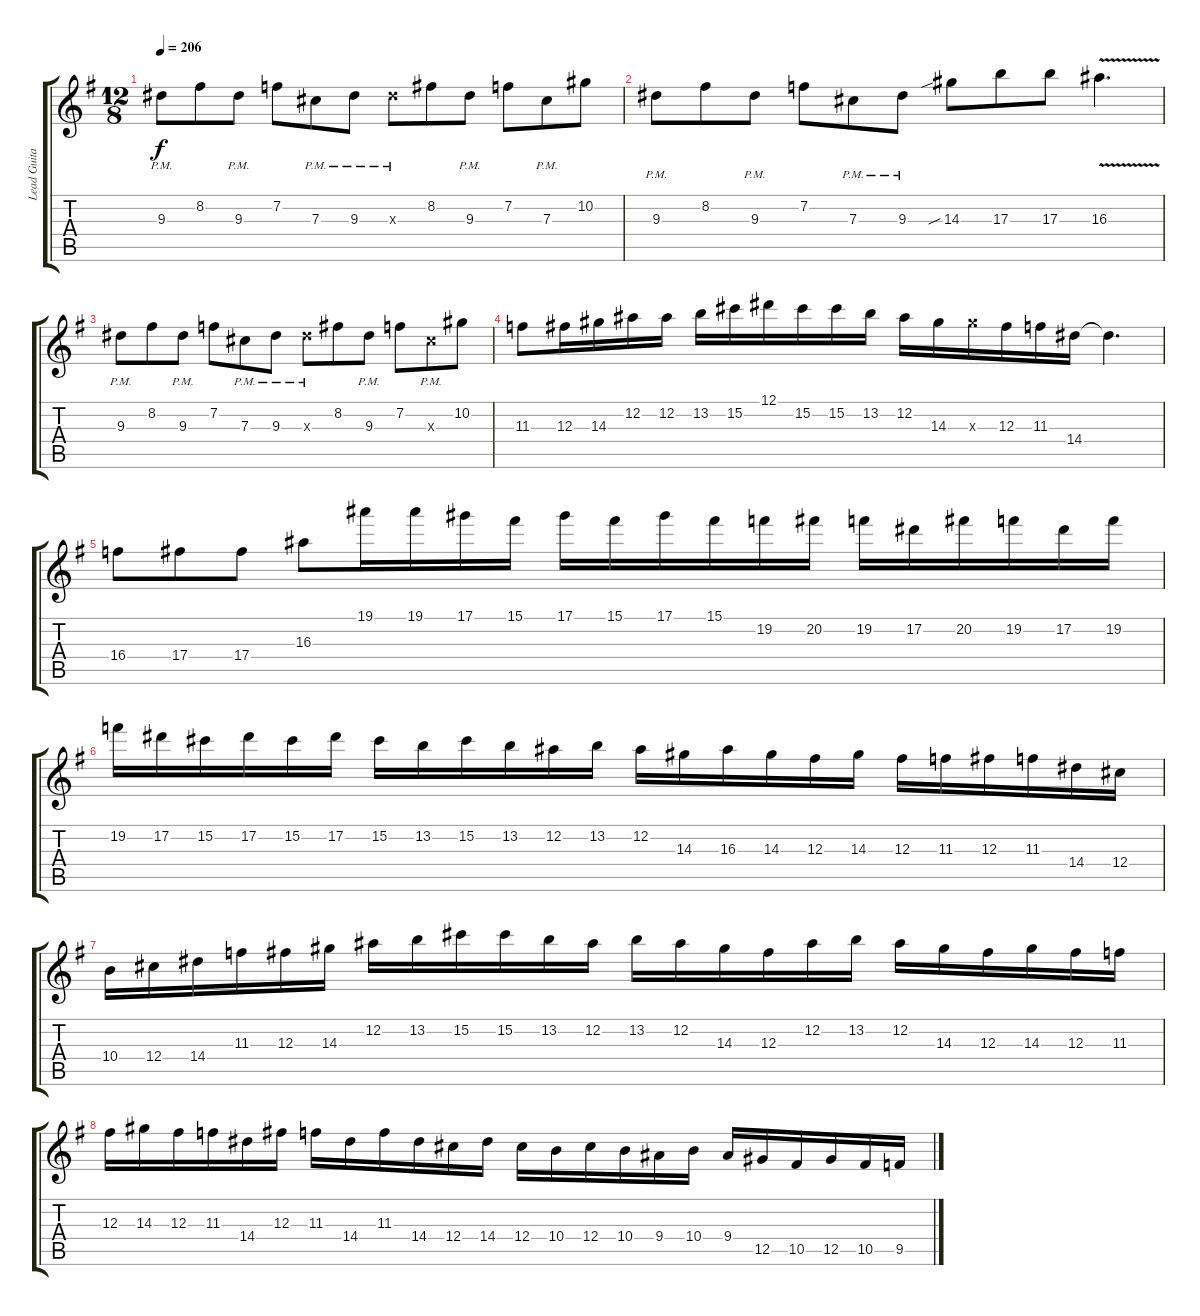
\track ("Lead Guitar" "Lead Guita") {instrument distortionguitar}
\staff {score tabs}
\tuning (Eb4 Bb3 Gb3 Db3 Ab2 Eb2) {hide}
\ts (12 8)
\tempo 206
\clef g2
\ks g
9.3{pm}.8{dy f} 8.2.8 9.3{pm}.8 7.2.8 7.3{pm}.8 9.3{pm}.8 9.3{pm x}.8 8.2.8 9.3{pm}.8 7.2.8 7.3{pm}.8 10.2.8 |
9.3{pm}.8 8.2.8 9.3{pm}.8 7.2.8 7.3{pm}.8 9.3{pm}.8 14.3{sib}.8 17.3.8 17.3.8 16.3{v}.4{d} |
9.3{pm}.8 8.2.8 9.3{pm}.8 7.2.8 7.3{pm}.8 9.3{pm}.8 9.3{pm x}.8 8.2.8 9.3{pm}.8 7.2.8 7.3{pm x}.8 10.2.8 |
11.3.8 12.3.16 14.3.16 12.2.16 12.2.16 13.2.16 15.2.16 12.1.16 15.2.16 15.2.16 13.2.16 12.2.16 14.3.16 14.3{x}.16 12.3.16 11.3.16 14.4.16 14.4{t}.4{d} |
16.4.8 17.4.8 17.4.8 16.3.8 19.1.16 19.1.16 17.1.16 15.1.16 17.1.16 15.1.16 17.1.16 15.1.16 19.2.16 20.2.16 19.2.16 17.2.16 20.2.16 19.2.16 17.2.16 19.2.16 |
19.2.16 17.2.16 15.2.16 17.2.16 15.2.16 17.2.16 15.2.16 13.2.16 15.2.16 13.2.16 12.2.16 13.2.16 12.2.16 14.3.16 16.3.16 14.3.16 12.3.16 14.3.16 12.3.16 11.3.16 12.3.16 11.3.16 14.4.16 12.4.16 |
10.4.16 12.4.16 14.4.16 11.3.16 12.3.16 14.3.16 12.2.16 13.2.16 15.2.16 15.2.16 13.2.16 12.2.16 13.2.16 12.2.16 14.3.16 12.3.16 12.2.16 13.2.16 12.2.16 14.3.16 12.3.16 14.3.16 12.3.16 11.3.16 |
12.3.16 14.3.16 12.3.16 11.3.16 14.4.16 12.3.16 11.3.16 14.4.16 11.3.16 14.4.16 12.4.16 14.4.16 12.4.16 10.4.16 12.4.16 10.4.16 9.4.16 10.4.16 9.4.16 12.5.16 10.5.16 12.5.16 10.5.16 9.5.16
